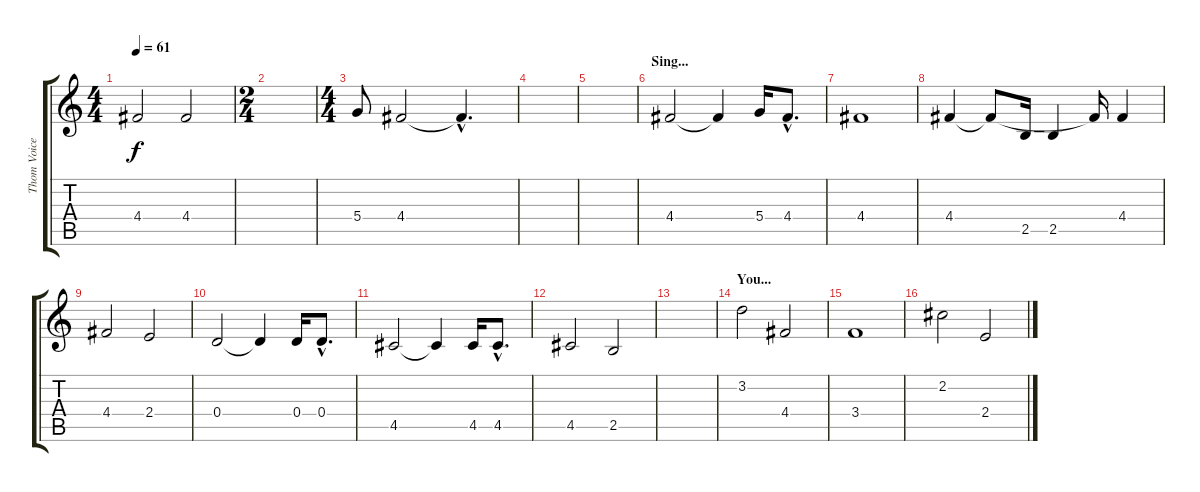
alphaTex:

\track ("Thom Voice" "Thom Voice") {instrument electricguitarjazz}
\staff {score tabs}
\tuning (E4 B3 G3 D3 A2 E2) {hide}
\ts (4 4)
\tempo 61
\clef g2
\ks c
4.4.2{dy f} 4.4.2 |
\ts (2 4)
|
\ts (4 4)
5.4.8 4.4.2 4.4{hac t}.4{d} |
|
|
\section ("" "Sing...")
4.4.2 4.4{t}.4 5.4.16 4.4{hac}.8{d} |
4.4.1 |
4.4.4 4.4{t}.8 2.5.16 2.5.4 4.4{t}.16 4.4.4 |
4.4.2 2.4.2 |
0.4.2 0.4{t}.4 0.4.16 0.4{hac}.8{d} |
4.5.2 4.5{t}.4 4.5.16 4.5{hac}.8{d} |
4.5.2 2.5.2 |
|
\section ("" "You...")
3.2.2 4.4.2 |
3.4.1 |
2.2.2 2.4.2
